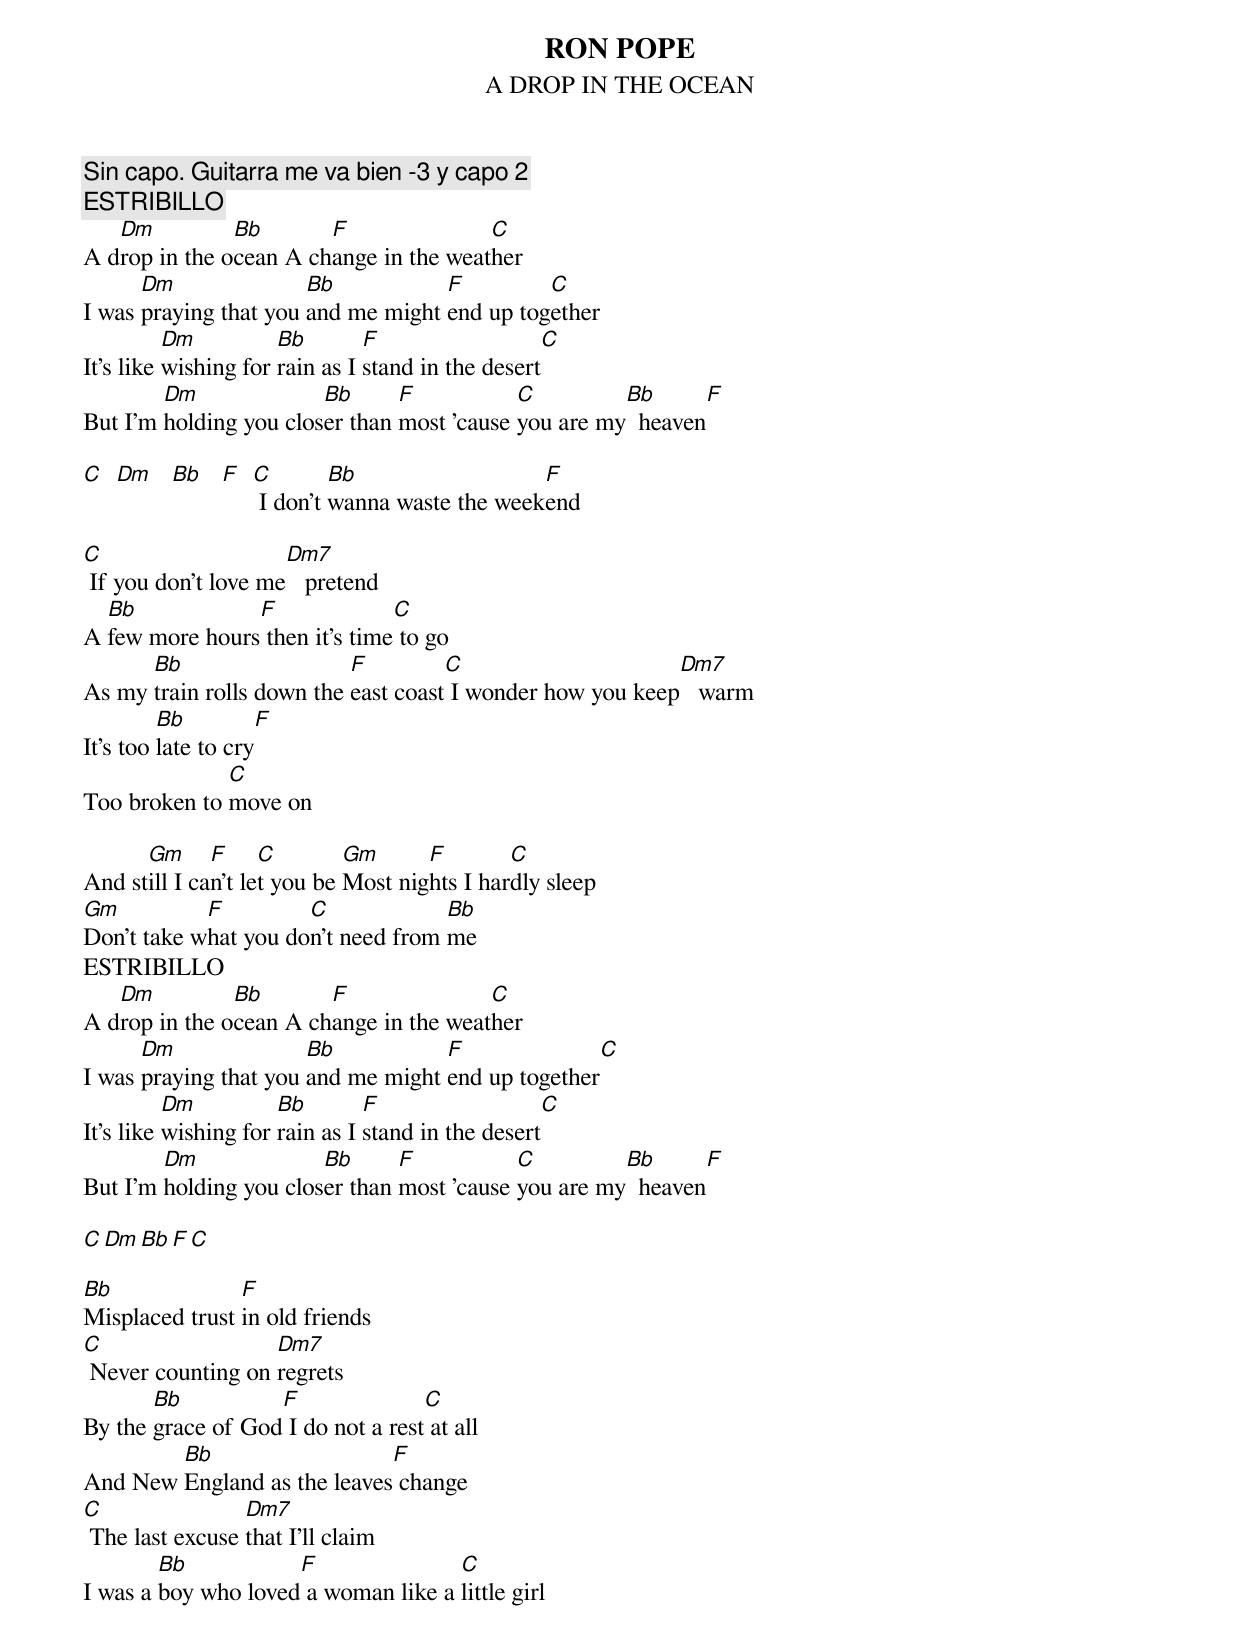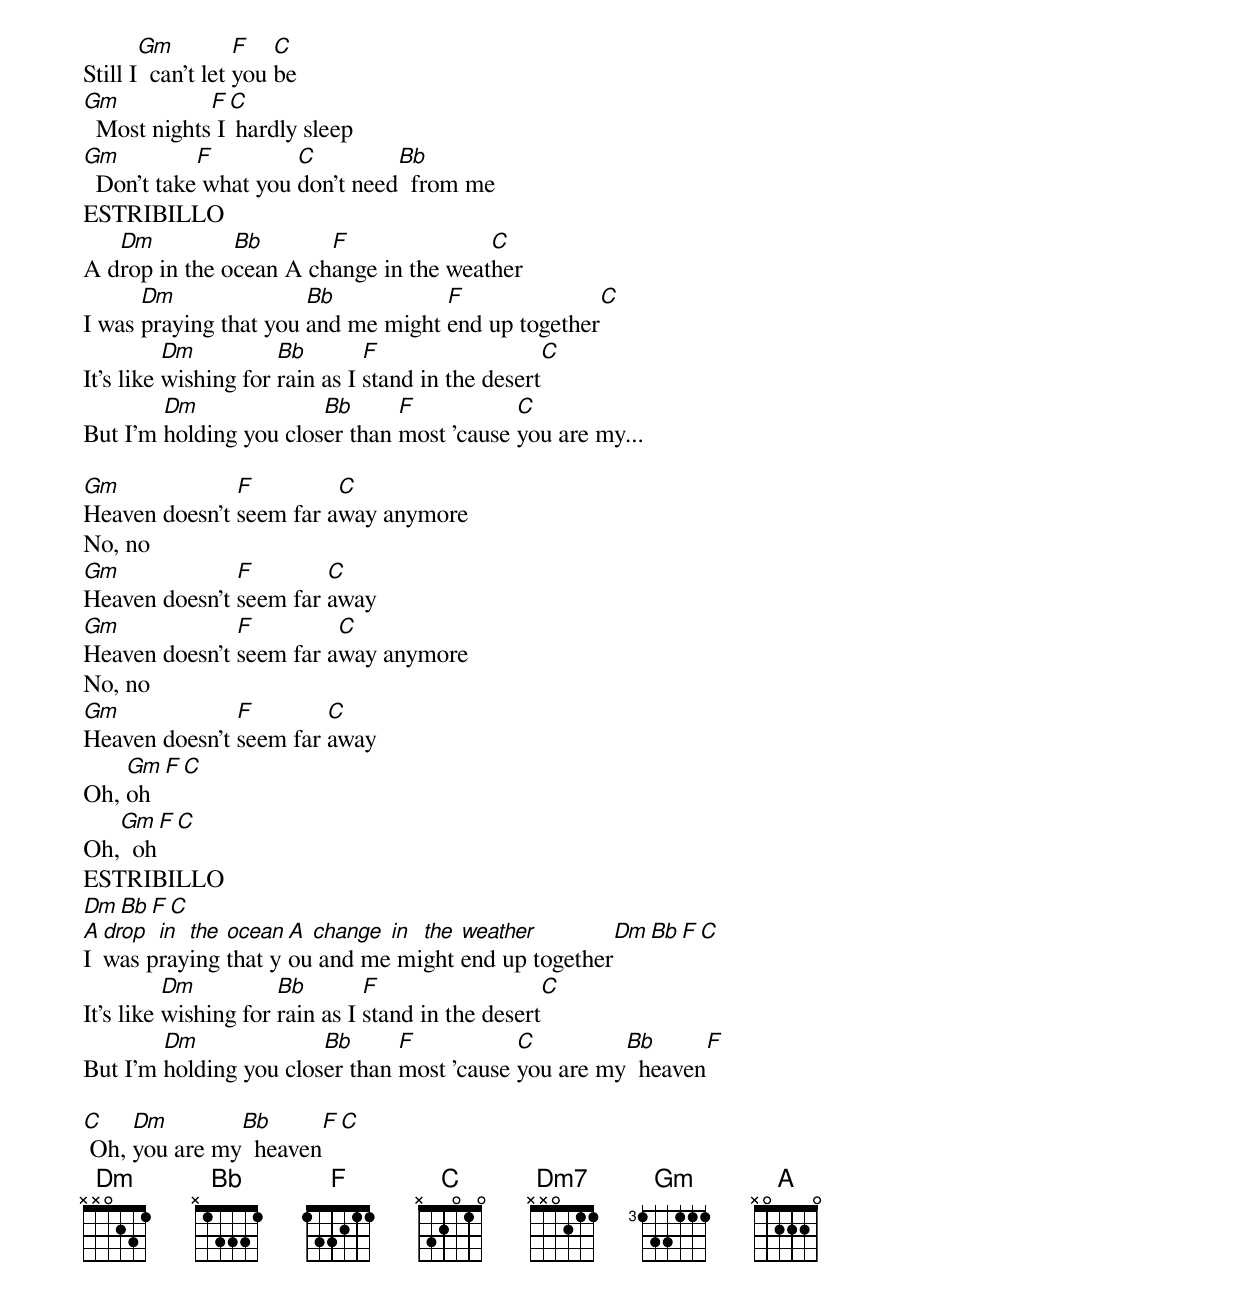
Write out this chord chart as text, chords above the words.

RON POPE
A DROP IN THE OCEAN
Sin capo. Guitarra me va bien -3 y capo 2
ESTRIBILLO
   Dm          Bb       F               C
A drop in the ocean A change in the weather
      Dm               Bb           F         C
I was praying that you and me might end up together
          Dm          Bb        F                  C
It's like wishing for rain as I stand in the desert
        Dm              Bb      F           C         Bb      F
But I'm holding you closer than most 'cause you are my  heaven

C Dm Bb F C        Bb                  F
           I don't wanna waste the weekend

C                    Dm7
 If you don't love me   pretend
  Bb            F              C
A few more hours then it's time to go
      Bb                   F         C                     Dm7
As my train rolls down the east coast I wonder how you keep   warm
         Bb         F
It's too late to cry
              C
Too broken to move on

      Gm      F     C        Gm      F        C
And still I can't let you be Most nights I hardly sleep
Gm          F         C             Bb
Don't take what you don't need from me
ESTRIBILLO
   Dm          Bb       F               C
A drop in the ocean A change in the weather
      Dm               Bb           F              C
I was praying that you and me might end up together
          Dm          Bb        F                  C
It's like wishing for rain as I stand in the desert
        Dm              Bb      F           C         Bb      F
But I'm holding you closer than most 'cause you are my  heaven

C Dm Bb F C

Bb              F
Misplaced trust in old friends
C                  Dm7
 Never counting on regrets
       Bb          F               C
By the grace of God I do not a rest at all
        Bb                   F
And New England as the leaves change
C                Dm7
 The last excuse that I'll claim
        Bb           F               C
I was a boy who loved a woman like a little girl

       Gm          F   C
Still I  can't let you be
Gm           F C
  Most nights I hardly sleep
Gm          F         C         Bb
  Don't take what you don't need  from me
ESTRIBILLO
   Dm          Bb       F               C
A drop in the ocean A change in the weather
      Dm               Bb           F              C
I was praying that you and me might end up together
          Dm          Bb        F                  C
It's like wishing for rain as I stand in the desert
        Dm              Bb      F           C
But I'm holding you closer than most 'cause you are my...

Gm             F         C
Heaven doesn't seem far away anymore
No, no
Gm             F        C
Heaven doesn't seem far away
Gm             F         C
Heaven doesn't seem far away anymore
No, no
Gm             F        C
Heaven doesn't seem far away
    Gm F C
Oh, oh
   Gm  F C
Oh,  oh
ESTRIBILLO
   Dm          Bb       F               C
A drop in the ocean A change in the weather            Dm               Bb           F              C
I was praying that you and me might end up together
          Dm          Bb        F                  C
It's like wishing for rain as I stand in the desert
        Dm              Bb      F           C         Bb      F
But I'm holding you closer than most 'cause you are my  heaven

C    Dm        Bb      F C
 Oh, you are my  heaven
